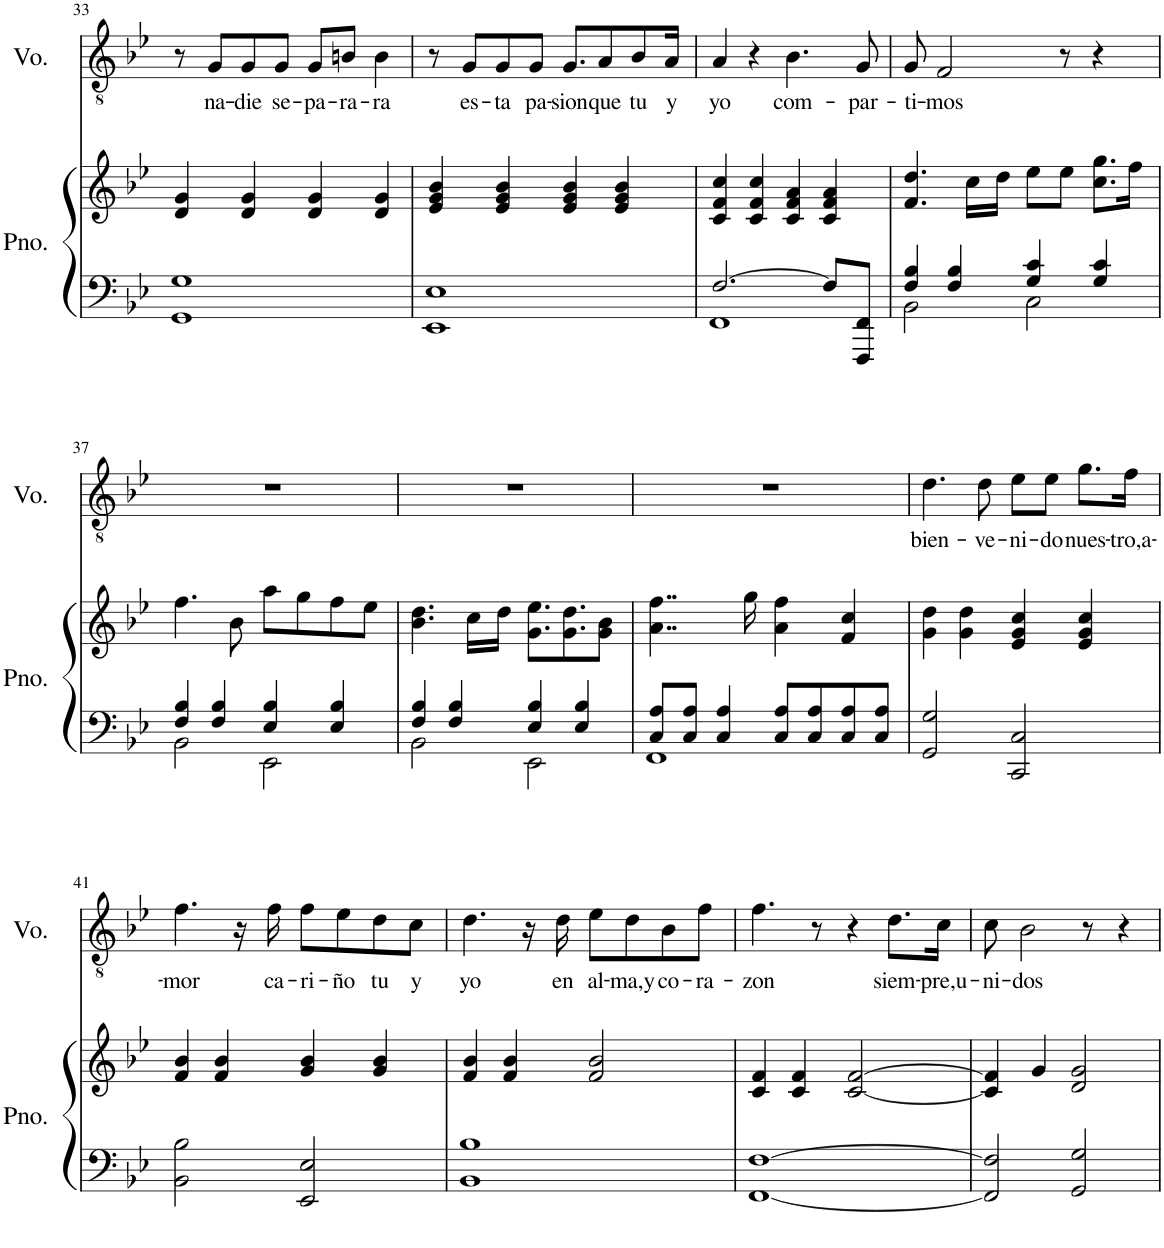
**kern	**kern	**kern	**text
*part2	*part2	*part1	*part1
*staff3	*staff2	*staff1	*staff1
*I"Piano	*	*I"Voz	*
*I'Pno.	*	*I'Vo.	*
!!LO:PB:g=z
*clefF4	*clefG2	*clefGv2	*
*k[b-e-]	*k[b-e-]	*k[b-e-]	*
*M4/4	*M4/4	*M4/4	*
=33	=33	=33	=33
1GG 1G	4d/ 4g/	8r	.
!	!	!	!LO:LY:b
.	.	8G/L	na-
!	!	!	!LO:LY:b
.	4d/ 4g/	8G/	-die
!	!	!	!LO:LY:b
.	.	8G/J	se-
!	!	!	!LO:LY:b
.	4d/ 4g/	8G/L	-pa-
!	!	!	!LO:LY:b
.	.	8Bn/J	-ra-
!	!	!	!LO:LY:b
.	4d/ 4g/	4B\	-ra
=34	=34	=34	=34
1EE- 1E-	4e-/ 4g/ 4b-/	8r	.
!	!	!	!LO:LY:b
.	.	8G/L	es-
!	!	!	!LO:LY:b
.	4e-/ 4g/ 4b-/	8G/	-ta
!	!	!	!LO:LY:b
.	.	8G/J	pa-
!	!	!	!LO:LY:b
.	4e-/ 4g/ 4b-/	8.G/L	-sion
!	!	!	!LO:LY:b
.	.	8A/	que
.	4e-/ 4g/ 4b-/	.	.
!	!	!	!LO:LY:b
.	.	8B-/	tu
!	!	!	!LO:LY:b
.	.	16A/Jk	y
=35	=35	=35	=35
*^	*	*	*
!	!	!	!	!LO:LY:b
[2.F/	1FF	4c/ 4f/ 4cc/	4A/	yo
.	.	4c/ 4f/ 4cc/	4r	.
!	!	!	!	!LO:LY:b
.	.	4c/ 4f/ 4a/	4.B-\	com-
8F/L]	.	4c/ 4f/ 4a/	.	.
!	!	!	!	!LO:LY:b
8FFF/ 8FF/J	.	.	8G/	-par-
=36	=36	=36	=36	=36
!	!	!	!	!LO:LY:b
4F/ 4B-/	2BB-\	4.f/ 4.dd/	8G/	-ti-
!	!	!	!	!LO:LY:b
.	.	.	2F/	-mos
4F/ 4B-/	.	.	.	.
.	.	16cc\LL	.	.
.	.	16dd\JJ	.	.
4G/ 4c/	2C\	8ee-\L	.	.
.	.	8ee-\J	8r	.
4G/ 4c/	.	8.cc\ 8.gg\L	4r	.
.	.	16ff\Jk	.	.
!!LO:LB:g=z
=37	=37	=37	=37	=37
4F/ 4B-/	2BB-\	4.ff\	1r	.
4F/ 4B-/	.	.	.	.
.	.	8b-\	.	.
4E-/ 4B-/	2EE-\	8aa\L	.	.
.	.	8gg\	.	.
4E-/ 4B-/	.	8ff\	.	.
.	.	8ee-\J	.	.
=38	=38	=38	=38	=38
4F/ 4B-/	2BB-\	4.b-\ 4.dd\	1r	.
4F/ 4B-/	.	.	.	.
.	.	16cc\LL	.	.
.	.	16dd\JJ	.	.
4E-/ 4B-/	2EE-\	8.g\ 8.ee-\L	.	.
.	.	8.g\ 8.dd\	.	.
4E-/ 4B-/	.	.	.	.
.	.	8g\ 8b-\J	.	.
=39	=39	=39	=39	=39
8C/ 8A/L	1FF	4..a\ 4..ff\	1r	.
8C/ 8A/J	.	.	.	.
4C/ 4A/	.	.	.	.
.	.	16gg\	.	.
8C/ 8A/L	.	4a\ 4ff\	.	.
8C/ 8A/	.	.	.	.
8C/ 8A/	.	4f/ 4cc/	.	.
8C/ 8A/J	.	.	.	.
*v	*v	*	*	*
=40	=40	=40	=40
!	!	!	!LO:LY:b
2GG/ 2G/	4g\ 4dd\	4.d\	bien-
.	4g\ 4dd\	.	.
!	!	!	!LO:LY:b
.	.	8d\	-ve-
!	!	!	!LO:LY:b
2CC/ 2C/	4e-/ 4g/ 4cc/	8e-\L	-ni-
!	!	!	!LO:LY:b
.	.	8e-\J	-do
!	!	!	!LO:LY:b
.	4e-/ 4g/ 4cc/	8.g\L	nues-
!	!	!	!LO:LY:b
.	.	16f\Jk	-tro,a-
!!LO:LB:g=z
=41	=41	=41	=41
!	!	!	!LO:LY:b
2BB-\ 2B-\	4f/ 4b-/	4.f\	-mor
.	4f/ 4b-/	.	.
.	.	16r	.
!	!	!	!LO:LY:b
.	.	16f\	ca-
!	!	!	!LO:LY:b
2EE-/ 2E-/	4g/ 4b-/	8f\L	-ri-
!	!	!	!LO:LY:b
.	.	8e-\	-ño
!	!	!	!LO:LY:b
.	4g/ 4b-/	8d\	tu
!	!	!	!LO:LY:b
.	.	8c\J	y
=42	=42	=42	=42
!	!	!	!LO:LY:b
1BB- 1B-	4f/ 4b-/	4.d\	yo
.	4f/ 4b-/	.	.
.	.	16r	.
!	!	!	!LO:LY:b
.	.	16d\	en
!	!	!	!LO:LY:b
.	2f/ 2b-/	8e-\L	al-
!	!	!	!LO:LY:b
.	.	8d\	-ma,y
!	!	!	!LO:LY:b
.	.	8B-\	co-
!	!	!	!LO:LY:b
.	.	8f\J	-ra-
=43	=43	=43	=43
!	!	!	!LO:LY:b
[1FF [1F	4c/ 4f/	4.f\	-zon
.	4c/ 4f/	.	.
.	.	8r	.
.	[2c/ [2f/	4r	.
!	!	!	!LO:LY:b
.	.	8.d\L	siem-
!	!	!	!LO:LY:b
.	.	16c\Jk	-pre,u-
=44	=44	=44	=44
!	!	!	!LO:LY:b
2FF/] 2F/]	4c/] 4f/]	8c\	-ni-
!	!	!	!LO:LY:b
.	.	2B-\	-dos
.	4g/	.	.
2GG/ 2G/	2d/ 2g/	.	.
.	.	8r	.
.	.	4r	.
=	=	=	=
*-	*-	*-	*-
